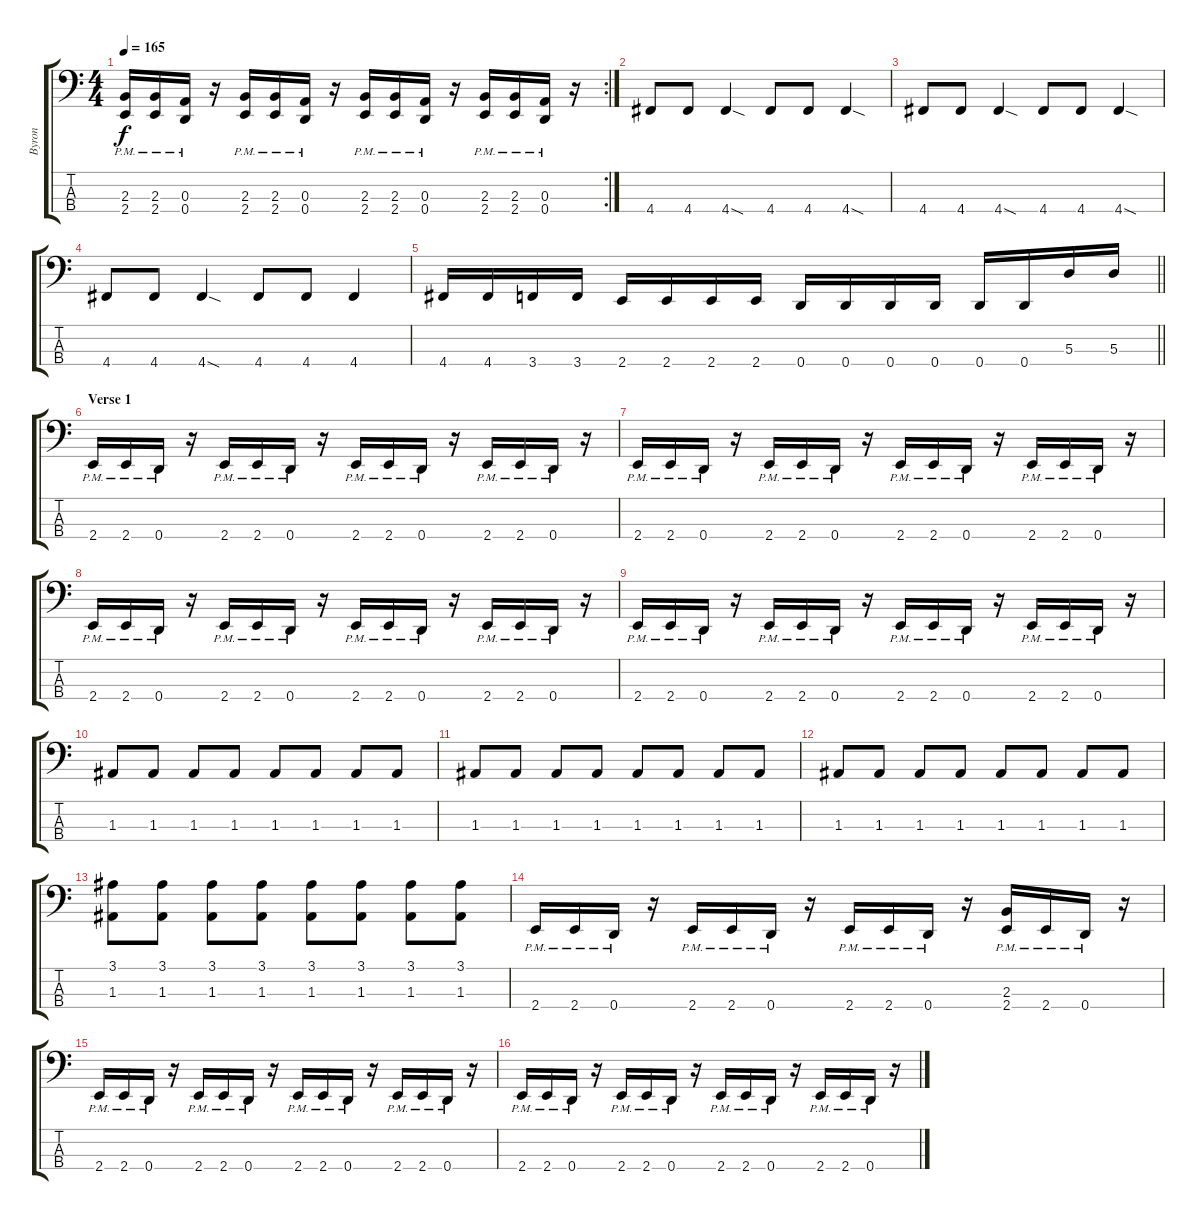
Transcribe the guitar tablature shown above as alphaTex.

\track ("Byron" "Byron") {instrument electricbassfinger}
\staff {score tabs}
\tuning (G2 D2 A1 D1) {hide}
\rc 2
\ts (4 4)
\tempo 165
\clef f4
\ks c
(2.3{pm} 2.4{pm}).16{dy f} (2.3{pm} 2.4{pm}).16 (0.3{pm} 0.4{pm}).16 r.16 (2.3{pm} 2.4{pm}).16 (2.3{pm} 2.4{pm}).16 (0.3{pm} 0.4{pm}).16 r.16 (2.3{pm} 2.4{pm}).16 (2.3{pm} 2.4{pm}).16 (0.3{pm} 0.4{pm}).16 r.16 (2.3{pm} 2.4{pm}).16 (2.3{pm} 2.4{pm}).16 (0.3{pm} 0.4{pm}).16 r.16 |
4.4.8 4.4.8 4.4{sod}.4 4.4.8 4.4.8 4.4{sod}.4 |
4.4.8 4.4.8 4.4{sod}.4 4.4.8 4.4.8 4.4{sod}.4 |
4.4.8 4.4.8 4.4{sod}.4 4.4.8 4.4.8 4.4.4 |
\barLineRight lightlight
4.4.16 4.4.16 3.4.16 3.4.16 2.4.16 2.4.16 2.4.16 2.4.16 0.4.16 0.4.16 0.4.16 0.4.16 0.4.16 0.4.16 5.3.16 5.3.16 |
\section ("" "Verse 1")
2.4{pm}.16 2.4{pm}.16 0.4{pm}.16 r.16 2.4{pm}.16 2.4{pm}.16 0.4{pm}.16 r.16 2.4{pm}.16 2.4{pm}.16 0.4{pm}.16 r.16 2.4{pm}.16 2.4{pm}.16 0.4{pm}.16 r.16 |
2.4{pm}.16 2.4{pm}.16 0.4{pm}.16 r.16 2.4{pm}.16 2.4{pm}.16 0.4{pm}.16 r.16 2.4{pm}.16 2.4{pm}.16 0.4{pm}.16 r.16 2.4{pm}.16 2.4{pm}.16 0.4{pm}.16 r.16 |
2.4{pm}.16 2.4{pm}.16 0.4{pm}.16 r.16 2.4{pm}.16 2.4{pm}.16 0.4{pm}.16 r.16 2.4{pm}.16 2.4{pm}.16 0.4{pm}.16 r.16 2.4{pm}.16 2.4{pm}.16 0.4{pm}.16 r.16 |
2.4{pm}.16 2.4{pm}.16 0.4{pm}.16 r.16 2.4{pm}.16 2.4{pm}.16 0.4{pm}.16 r.16 2.4{pm}.16 2.4{pm}.16 0.4{pm}.16 r.16 2.4{pm}.16 2.4{pm}.16 0.4{pm}.16 r.16 |
1.3.8 1.3.8 1.3.8 1.3.8 1.3.8 1.3.8 1.3.8 1.3.8 |
1.3.8 1.3.8 1.3.8 1.3.8 1.3.8 1.3.8 1.3.8 1.3.8 |
1.3.8 1.3.8 1.3.8 1.3.8 1.3.8 1.3.8 1.3.8 1.3.8 |
(3.1 1.3).8 (3.1 1.3).8 (3.1 1.3).8 (3.1 1.3).8 (3.1 1.3).8 (3.1 1.3).8 (3.1 1.3).8 (3.1 1.3).8 |
2.4{pm}.16 2.4{pm}.16 0.4{pm}.16 r.16 2.4{pm}.16 2.4{pm}.16 0.4{pm}.16 r.16 2.4{pm}.16 2.4{pm}.16 0.4{pm}.16 r.16 (2.3{pm} 2.4{pm}).16 2.4{pm}.16 0.4{pm}.16 r.16 |
2.4{pm}.16 2.4{pm}.16 0.4{pm}.16 r.16 2.4{pm}.16 2.4{pm}.16 0.4{pm}.16 r.16 2.4{pm}.16 2.4{pm}.16 0.4{pm}.16 r.16 2.4{pm}.16 2.4{pm}.16 0.4{pm}.16 r.16 |
2.4{pm}.16 2.4{pm}.16 0.4{pm}.16 r.16 2.4{pm}.16 2.4{pm}.16 0.4{pm}.16 r.16 2.4{pm}.16 2.4{pm}.16 0.4{pm}.16 r.16 2.4{pm}.16 2.4{pm}.16 0.4{pm}.16 r.16
